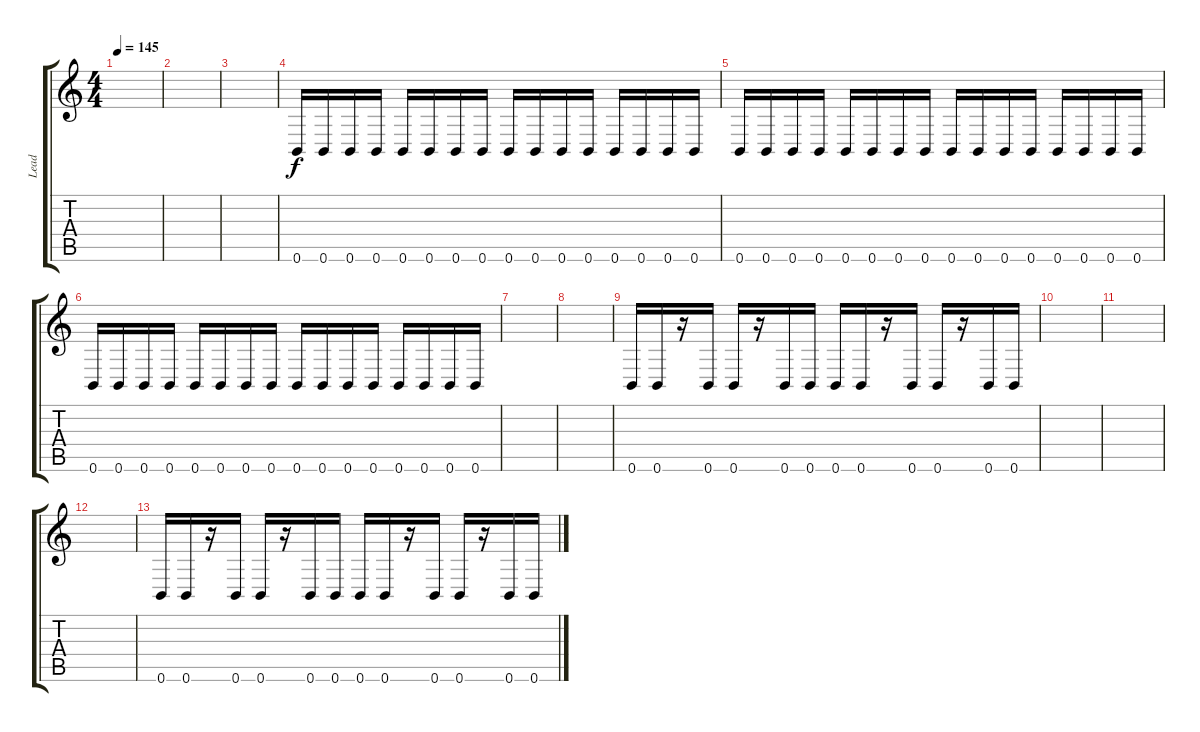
\track ("Lead" "Lead") {instrument distortionguitar}
\staff {score tabs}
\tuning (Db4 Ab3 E3 B2 Gb2 B1) {hide}
\ts (4 4)
\tempo 145
\clef g2
\ks c
|
|
|
0.6.16{volume 7} 0.6.16 0.6.16 0.6.16 0.6.16 0.6.16 0.6.16 0.6.16 0.6.16 0.6.16 0.6.16 0.6.16 0.6.16 0.6.16 0.6.16 0.6.16 |
0.6.16 0.6.16 0.6.16 0.6.16 0.6.16 0.6.16 0.6.16 0.6.16 0.6.16 0.6.16 0.6.16 0.6.16 0.6.16 0.6.16 0.6.16 0.6.16 |
0.6.16 0.6.16 0.6.16 0.6.16 0.6.16 0.6.16 0.6.16 0.6.16 0.6.16 0.6.16 0.6.16 0.6.16 0.6.16 0.6.16 0.6.16 0.6.16 |
|
|
0.6.16{balance 0} 0.6.16 r.16 0.6.16 0.6.16 r.16 0.6.16 0.6.16 0.6.16 0.6.16 r.16 0.6.16 0.6.16 r.16 0.6.16 0.6.16 |
|
|
|
0.6.16{balance 16} 0.6.16 r.16 0.6.16 0.6.16 r.16 0.6.16 0.6.16 0.6.16 0.6.16 r.16 0.6.16 0.6.16 r.16 0.6.16 0.6.16
